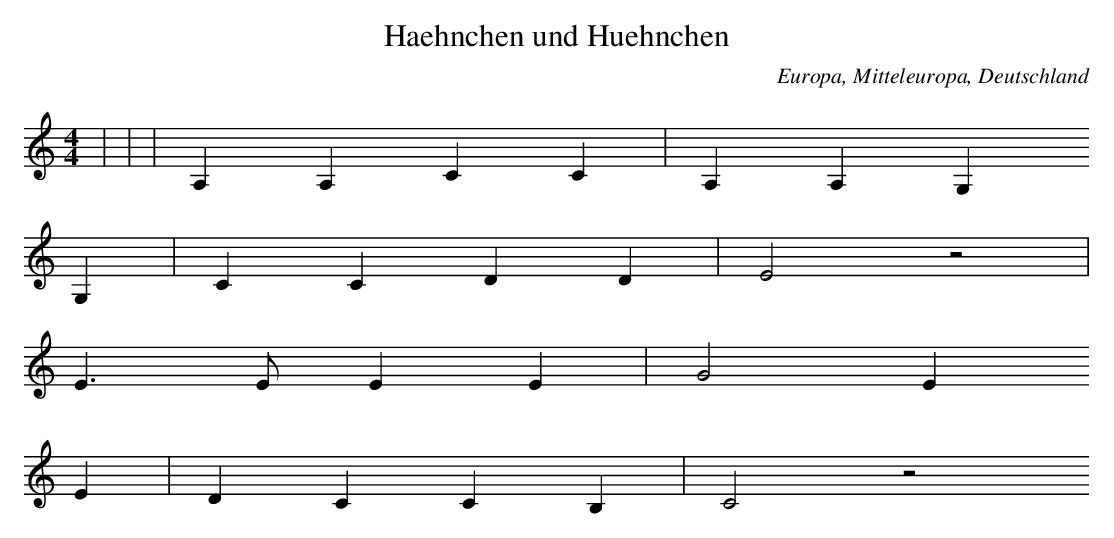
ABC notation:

X:1
T: Haehnchen und Huehnchen
O: Europa, Mitteleuropa, Deutschland
M: 4/4
L: 1/8
K: C
 |  |  | A,2A,2C2C2 | A,2A,2G,2
G,2 | C2C2D2D2 | E4z4 |
E3EE2E2 | G4E2
E2 | D2C2C2B,2 | C4z4
